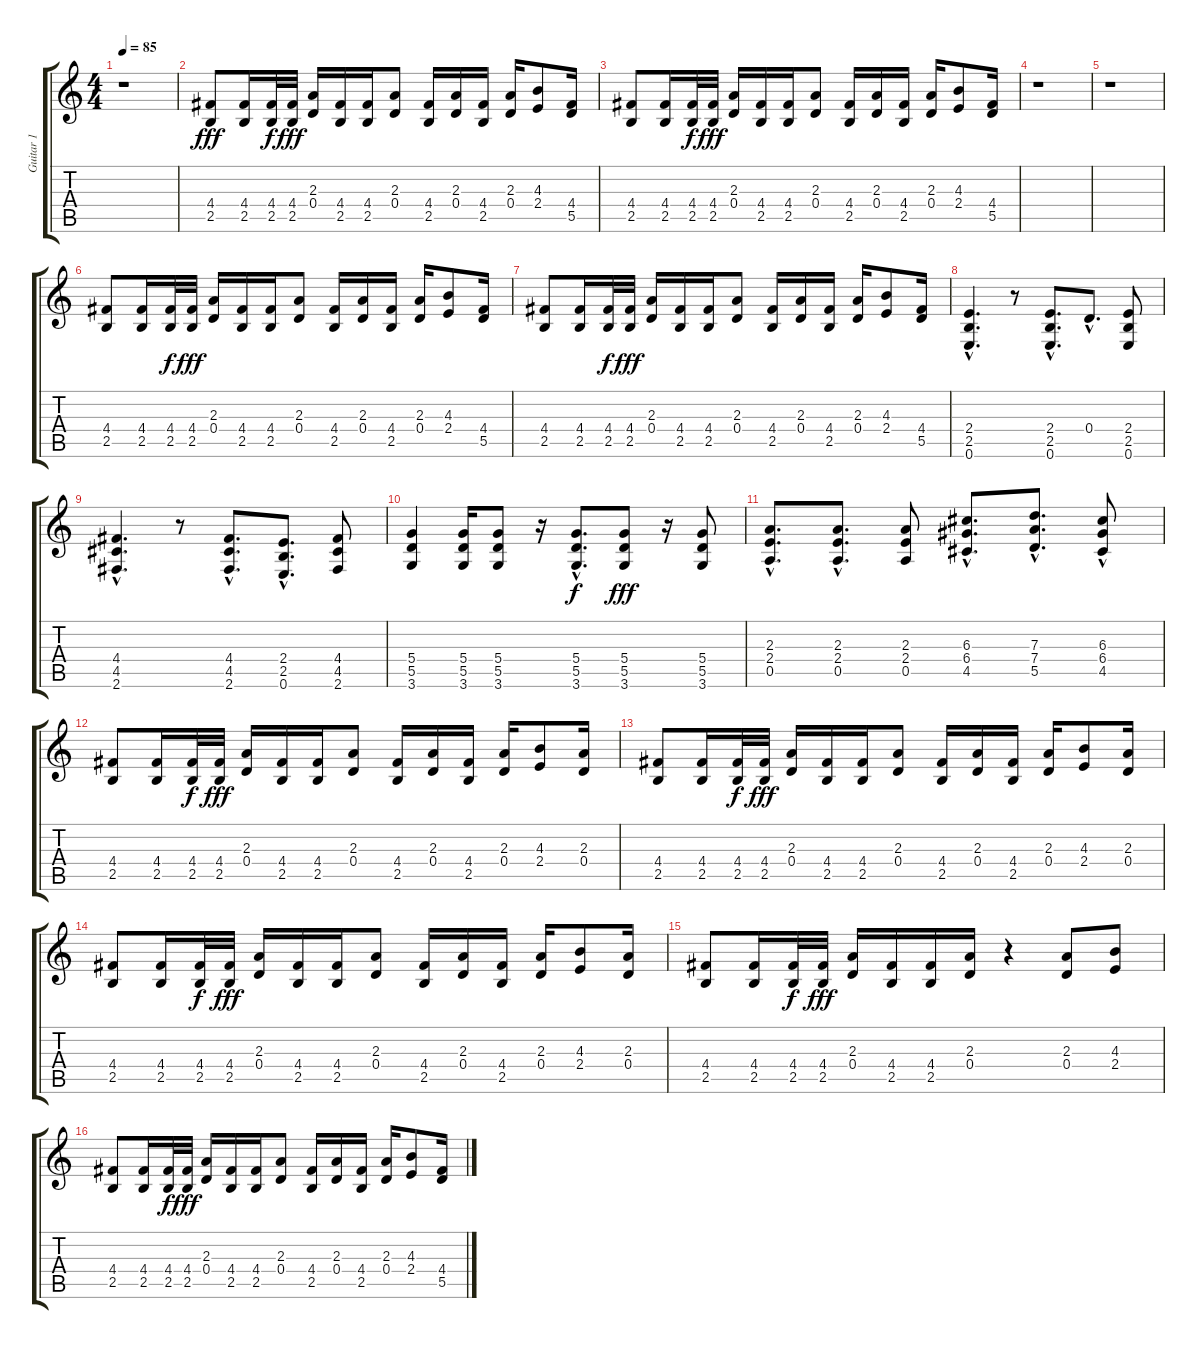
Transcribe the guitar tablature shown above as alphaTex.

\track ("Guitar 1" "Guitar 1") {instrument distortionguitar}
\staff {score tabs}
\tuning (E4 B3 G3 D3 A2 E2) {hide}
\ts (4 4)
\tempo 85
\clef g2
\ks c
r.1{dy fff} |
(4.4 2.5).8 (4.4 2.5).16 (4.4 2.5).32{dy f} (4.4 2.5).32{dy fff} (2.3 0.4).16 (4.4 2.5).16 (4.4 2.5).16 (2.3 0.4).8 (4.4 2.5).16 (2.3 0.4).16 (4.4 2.5).16 (2.3 0.4).16 (4.3 2.4).8 (4.4 5.5).16 |
(4.4 2.5).8 (4.4 2.5).16 (4.4 2.5).32{dy f} (4.4 2.5).32{dy fff} (2.3 0.4).16 (4.4 2.5).16 (4.4 2.5).16 (2.3 0.4).8 (4.4 2.5).16 (2.3 0.4).16 (4.4 2.5).16 (2.3 0.4).16 (4.3 2.4).8 (4.4 5.5).16 |
r.1 |
r.1 |
(4.4 2.5).8 (4.4 2.5).16 (4.4 2.5).32{dy f} (4.4 2.5).32{dy fff} (2.3 0.4).16 (4.4 2.5).16 (4.4 2.5).16 (2.3 0.4).8 (4.4 2.5).16 (2.3 0.4).16 (4.4 2.5).16 (2.3 0.4).16 (4.3 2.4).8 (4.4 5.5).16 |
(4.4 2.5).8 (4.4 2.5).16 (4.4 2.5).32{dy f} (4.4 2.5).32{dy fff} (2.3 0.4).16 (4.4 2.5).16 (4.4 2.5).16 (2.3 0.4).8 (4.4 2.5).16 (2.3 0.4).16 (4.4 2.5).16 (2.3 0.4).16 (4.3 2.4).8 (4.4 5.5).16 |
(2.4{hac} 2.5{hac} 0.6{hac}).4{d} r.8 (2.4{hac} 2.5{hac} 0.6{hac}).8{d} 0.4{hac}.8{d} (2.4 2.5 0.6).8 |
(4.4{hac} 4.5{hac} 2.6{hac}).4{d} r.8 (4.4{hac} 4.5{hac} 2.6{hac}).8{d} (2.4{hac} 2.5{hac} 0.6{hac}).8{d} (4.4 4.5 2.6).8 |
(5.4 5.5 3.6).4 (5.4 5.5 3.6).16 (5.4 5.5 3.6).8 r.16 (5.4{hac} 5.5{hac} 3.6{hac}).8{d dy f} (5.4 5.5 3.6).8{dy fff} r.16 (5.4 5.5 3.6).8 |
(2.3{hac} 2.4{hac} 0.5{hac}).8{d} (2.3{hac} 2.4{hac} 0.5{hac}).8{d} (2.3 2.4 0.5).8 (6.3{hac} 6.4{hac} 4.5{hac}).8{d} (7.3{hac} 7.4{hac} 5.5{hac}).8{d} (6.3 6.4 4.5{hac}).8 |
(4.4 2.5).8 (4.4 2.5).16 (4.4 2.5).32{dy f} (4.4 2.5).32{dy fff} (2.3 0.4).16 (4.4 2.5).16 (4.4 2.5).16 (2.3 0.4).8 (4.4 2.5).16 (2.3 0.4).16 (4.4 2.5).16 (2.3 0.4).16 (4.3 2.4).8 (2.3 0.4).16 |
(4.4 2.5).8 (4.4 2.5).16 (4.4 2.5).32{dy f} (4.4 2.5).32{dy fff} (2.3 0.4).16 (4.4 2.5).16 (4.4 2.5).16 (2.3 0.4).8 (4.4 2.5).16 (2.3 0.4).16 (4.4 2.5).16 (2.3 0.4).16 (4.3 2.4).8 (2.3 0.4).16 |
(4.4 2.5).8 (4.4 2.5).16 (4.4 2.5).32{dy f} (4.4 2.5).32{dy fff} (2.3 0.4).16 (4.4 2.5).16 (4.4 2.5).16 (2.3 0.4).8 (4.4 2.5).16 (2.3 0.4).16 (4.4 2.5).16 (2.3 0.4).16 (4.3 2.4).8 (2.3 0.4).16 |
(4.4 2.5).8 (4.4 2.5).16 (4.4 2.5).32{dy f} (4.4 2.5).32{dy fff} (2.3 0.4).16 (4.4 2.5).16 (4.4 2.5).16 (2.3 0.4).16 r.4 (2.3 0.4).8 (4.3 2.4).8 |
(4.4 2.5).8 (4.4 2.5).16 (4.4 2.5).32{dy f} (4.4 2.5).32{dy fff} (2.3 0.4).16 (4.4 2.5).16 (4.4 2.5).16 (2.3 0.4).8 (4.4 2.5).16 (2.3 0.4).16 (4.4 2.5).16 (2.3 0.4).16 (4.3 2.4).8 (4.4 5.5).16
